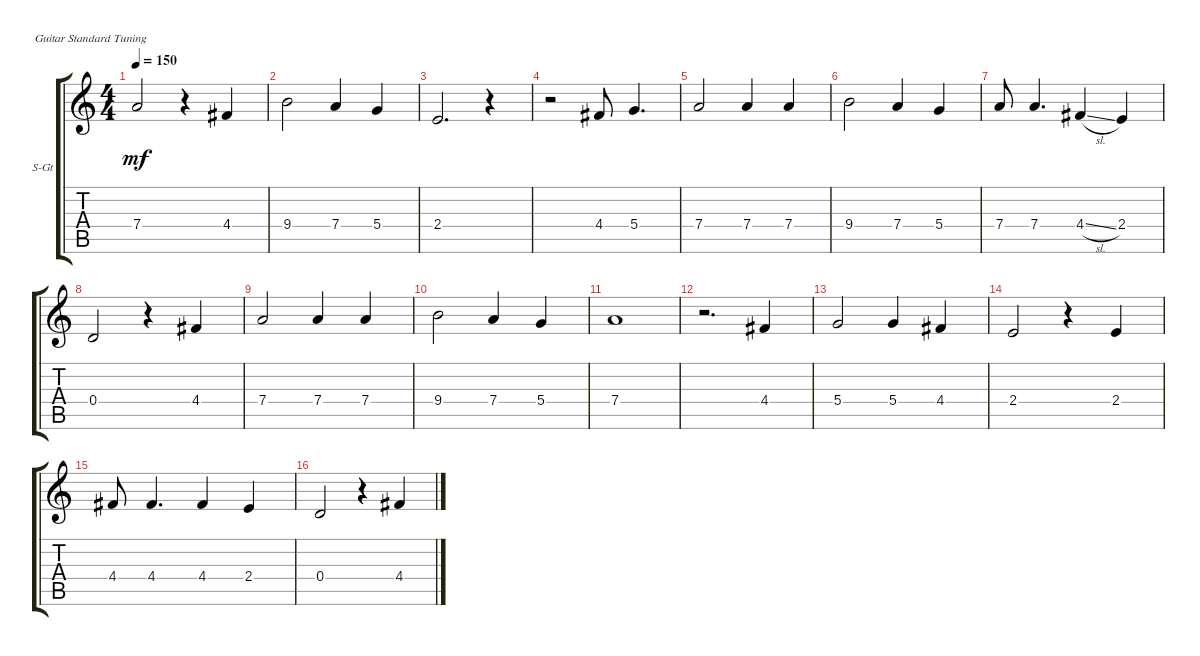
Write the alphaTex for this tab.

\defaultSystemsLayout 4
\bracketExtendMode groupsimilarinstruments
\firstSystemTrackNameOrientation horizontal
\otherSystemsTrackNameOrientation horizontal
\track ("Steel Guitar" "S-Gt") {instrument acousticguitarsteel}
\staff {score tabs}
\tuning (E4 B3 G3 D3 A2 E2)
\ts (4 4)
\tempo 150
\clef g2
\ks c
7.4.2{dy mf} r.4 4.4.4 |
9.4.2 7.4.4 5.4.4 |
2.4.2{d} r.4 |
r.2 4.4.8 5.4.4{d} |
7.4.2 7.4.4 7.4.4 |
9.4.2 7.4.4 5.4.4 |
7.4.8 7.4.4{d} 4.4{sl}.4 2.4.4 |
0.4.2 r.4 4.4.4 |
7.4.2 7.4.4 7.4.4 |
9.4.2 7.4.4 5.4.4 |
7.4.1 |
r.2{d} 4.4.4 |
5.4.2 5.4.4 4.4.4 |
2.4.2 r.4 2.4.4 |
4.4.8 4.4.4{d} 4.4.4 2.4.4 |
0.4.2 r.4 4.4.4
